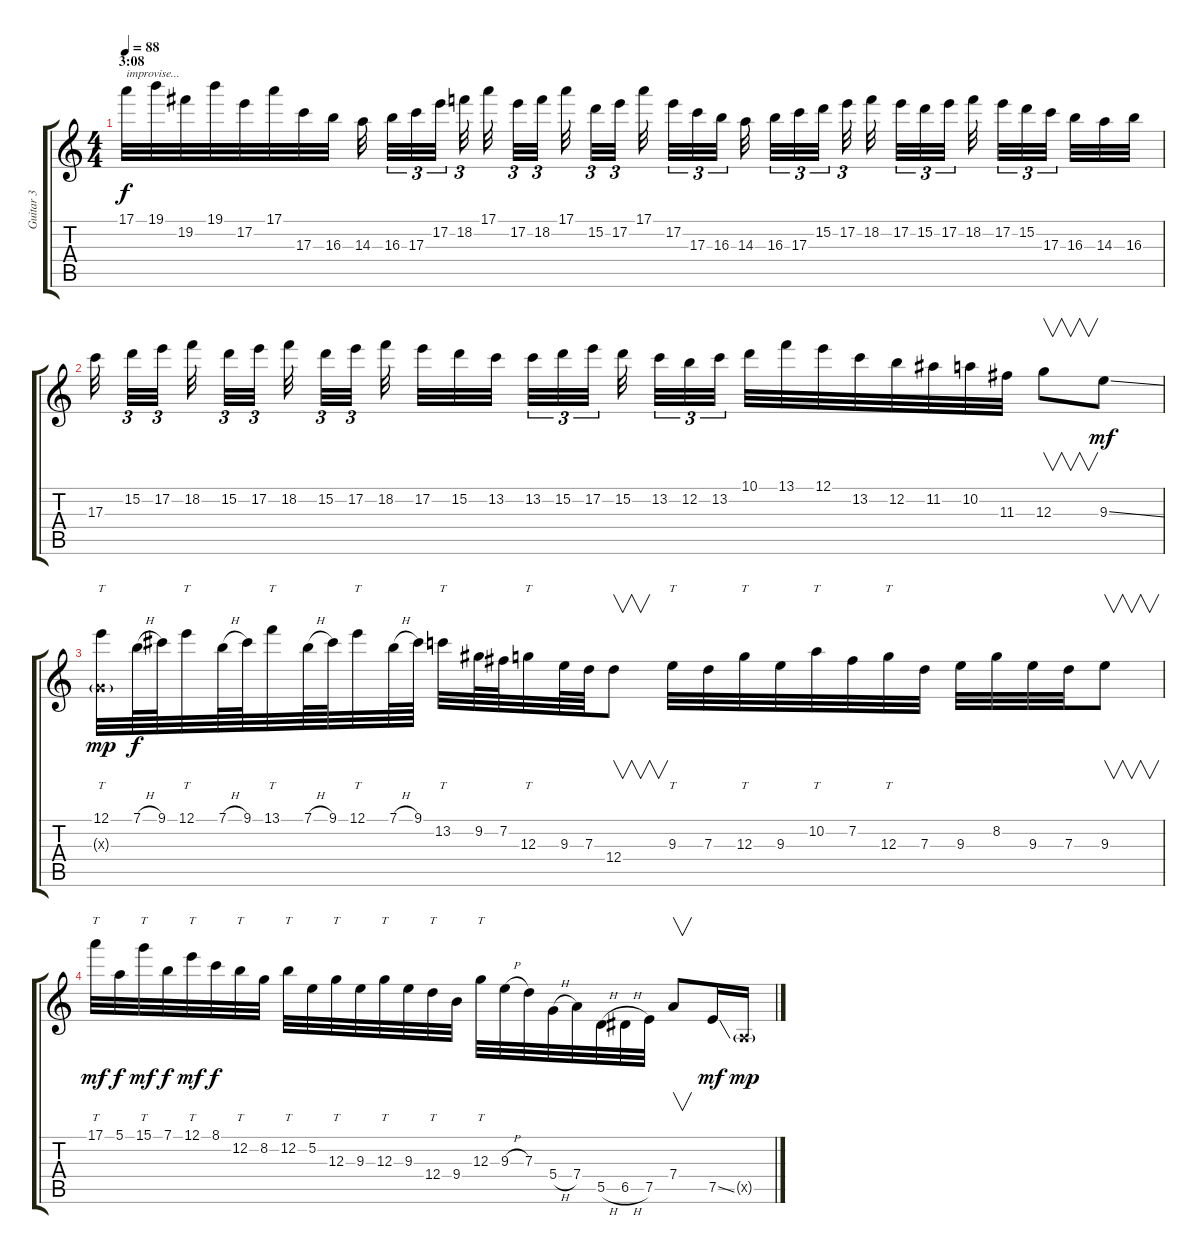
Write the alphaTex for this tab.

\track ("Guitar 3" "Guitar 3") {instrument overdrivenguitar}
\staff {score tabs}
\tuning (E4 B3 G3 D3 A2 E2) {hide}
\ts (4 4)
\section ("" "3:08")
\tempo 88
\clef g2
\ks c
17.1.32{txt "improvise..." dy f balance 6} 19.1.32 19.2.32 19.1.32 17.2.32 17.1.32 17.3.32 16.3.32 14.3.32 16.3.32{tu (3 2)} 17.3.32{tu (3 2)} 17.2.32{tu (3 2)} 18.2.32{tu (3 2)} 17.1.32 17.2.32{tu (3 2)} 18.2.32{tu (3 2)} 17.1.32 15.2.32{tu (3 2)} 17.2.32{tu (3 2)} 17.1.32 17.2.32{tu (3 2)} 17.3.32{tu (3 2)} 16.3.32{tu (3 2)} 14.3.32 16.3.32{tu (3 2)} 17.3.32{tu (3 2)} 15.2.32{tu (3 2)} 17.2.32{tu (3 2)} 18.2.32 17.2.32{tu (3 2)} 15.2.32{tu (3 2)} 17.2.32{tu (3 2)} 18.2.32 17.2.32{tu (3 2)} 15.2.32{tu (3 2)} 17.3.32{tu (3 2)} 16.3.32 14.3.32 16.3.32 |
17.3.32 15.2.32{tu (3 2)} 17.2.32{tu (3 2)} 18.2.32 15.2.32{tu (3 2)} 17.2.32{tu (3 2)} 18.2.32 15.2.32{tu (3 2)} 17.2.32{tu (3 2)} 18.2.32 17.2.32 15.2.32 13.2.32 13.2.32{tu (3 2)} 15.2.32{tu (3 2)} 17.2.32{tu (3 2)} 15.2.32 13.2.32{tu (3 2)} 12.2.32{tu (3 2)} 13.2.32{tu (3 2)} 10.1.32 13.1.32 12.1.32 13.2.32 12.2.32 11.2.32 10.2.32 11.3.32 12.3.8{v} 9.3{ss}.8{dy mf} |
(12.1 0.3{g x}).32{tt dy mp} 7.1{h}.64{dy f} 9.1.64 12.1.32{tt} 7.1{h}.64 9.1.64 13.1.32{tt} 7.1{h}.64 9.1.64 12.1.32{tt} 7.1{h}.64 9.1.64 13.2.32{tt} 9.2.64 7.2.64 12.3.32{tt} 9.3.64 7.3.64 12.4.8{v} 9.3.32{tt} 7.3.32 12.3.32{tt} 9.3.32 10.2.32{tt} 7.2.32 12.3.32{tt} 7.3.32 9.3.32 8.2.32 9.3.32 7.3.32 9.3.8{v} |
17.1.32{tt dy mf} 5.1.32{dy f} 15.1.32{tt dy mf} 7.1.32{dy f} 12.1.32{tt dy mf} 8.1.32{dy f} 12.2.32{tt} 8.2.32 12.2.32{tt} 5.2.32 12.3.32{tt} 9.3.32 12.3.32{tt} 9.3.32 12.4.32{tt} 9.4.32 12.3.32{tt} 9.3{h}.32 7.3.32 5.4{h}.32 7.4.32 5.5{h}.32 6.5{h}.32 7.5.32 7.4.8{v} 7.5{ss}.16{dy mf} 0.5{g x}.16{dy mp}
